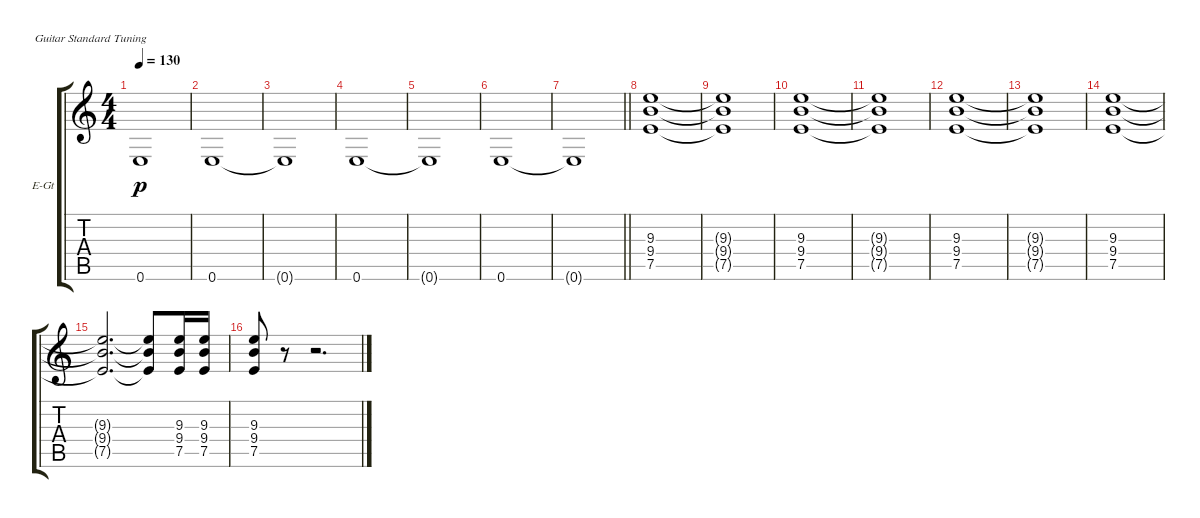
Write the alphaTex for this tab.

\defaultSystemsLayout 4
\bracketExtendMode groupsimilarinstruments
\firstSystemTrackNameOrientation horizontal
\otherSystemsTrackNameOrientation horizontal
\chordDiagramsInScore
\track ("Lead Guitar" "E-Gt") {instrument distortionguitar}
\staff {score tabs}
\tuning (E4 B3 G3 D3 A2 E2)
\ts (4 4)
\tempo 130
\clef g2
\ks c
0.6{t}.1{dy p} |
0.6.1 |
0.6{t}.1 |
0.6.1 |
0.6{t}.1 |
0.6.1 |
\barLineRight lightlight
0.6{t}.1 |
(7.5 9.4 9.3).1 |
(9.3{t} 9.4{t} 7.5{t}).1 |
(7.5 9.4 9.3).1 |
(9.3{t} 9.4{t} 7.5{t}).1 |
(7.5 9.4 9.3).1 |
(9.3{t} 9.4{t} 7.5{t}).1 |
(7.5 9.4 9.3).1 |
(9.3{t} 9.4{t} 7.5{t}).2{d} (7.5{t} 9.4{t} 9.3{t}).8 (7.5 9.4 9.3).16 (9.3 9.4 7.5).16 |
(7.5 9.4 9.3).8 r.8 r.2{d}
